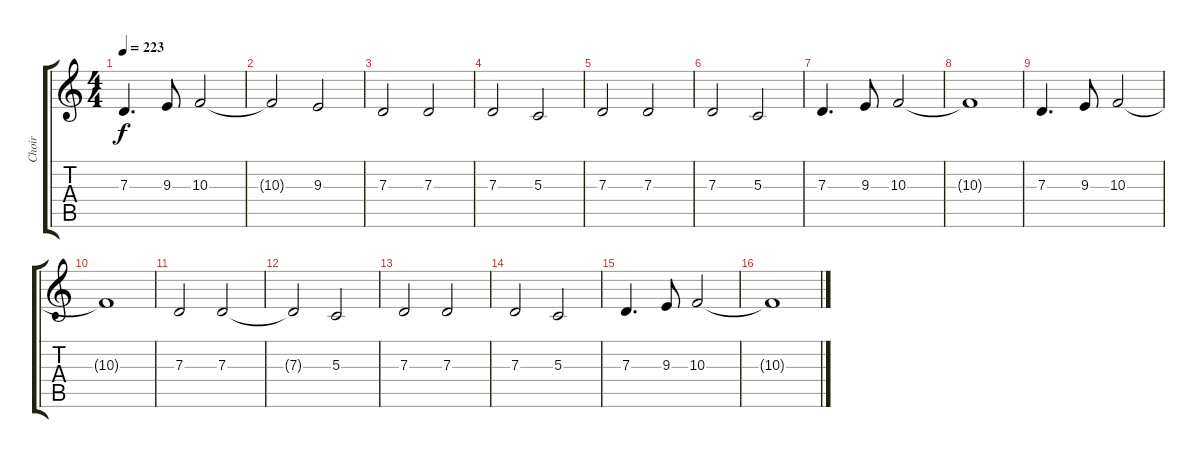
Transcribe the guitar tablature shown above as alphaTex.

\track ("Choir" "Choir") {instrument choiraahs}
\staff {score tabs}
\tuning (E4 B3 G3 D3 A2 E2) {hide}
\ts (4 4)
\tempo 223
\clef g2
\ks c
7.3.4{d dy f} 9.3.8 10.3.2 |
10.3{t}.2 9.3.2 |
7.3.2 7.3.2 |
7.3.2 5.3.2 |
7.3.2 7.3.2 |
7.3.2 5.3.2 |
7.3.4{d} 9.3.8 10.3.2 |
10.3{t}.1 |
7.3.4{d} 9.3.8 10.3.2 |
10.3{t}.1 |
7.3.2 7.3.2 |
7.3{t}.2 5.3.2 |
7.3.2 7.3.2 |
7.3.2 5.3.2 |
7.3.4{d} 9.3.8 10.3.2 |
10.3{t}.1
